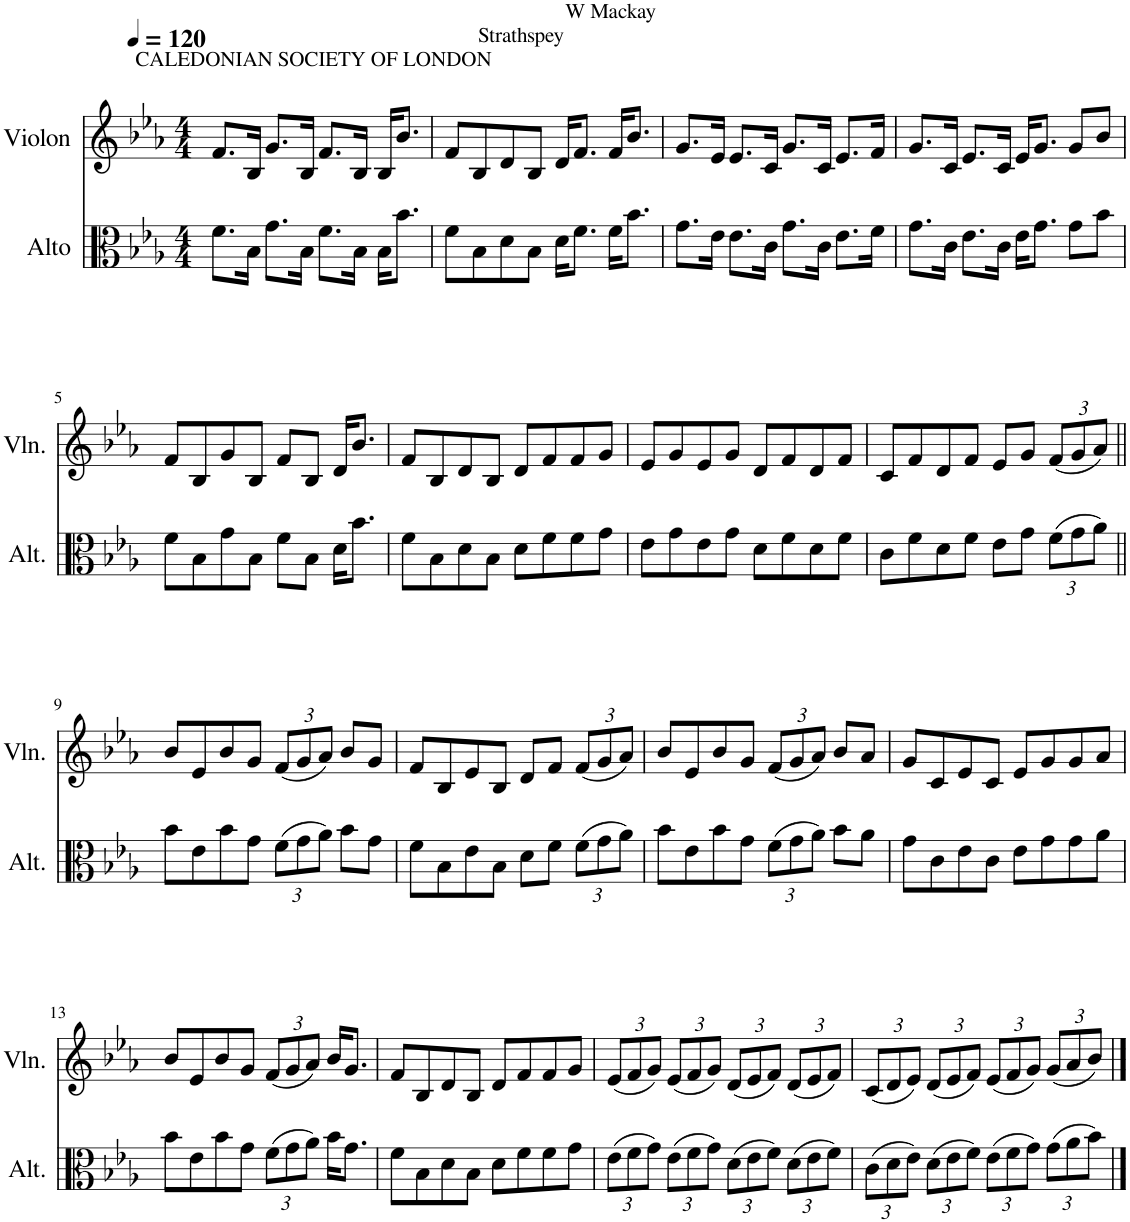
**kern	**kern
*part2	*part1
*staff2	*staff1
*I"Alto	*I"Violon
*I'Alt.	*I'Vln.
*clefC3	*clefG2
*k[b-e-a-]	*k[b-e-a-]
*M4/4	*M4/4
*MM120	*MM120
=1	=1
8.f\L	8.f/L
16B-\Jk	16B-/Jk
8.g\L	8.g/L
16B-\Jk	16B-/Jk
!	!LO:TX:a:t=CALEDONIAN SOCIETY OF LONDON
8.f\L	8.f/L
16B-\Jk	16B-/Jk
16B-\KL	16B-/KL
8.b-\J	8.b-/J
=2	=2
!	!LO:TX:a:t=Strathspey
8f\L	8f/L
8B-\	8B-/
8d\	8d/
8B-\J	8B-/J
!	!LO:TX:a:t=W Mackay
16d\KL	16d/KL
8.f\J	8.f/J
16f\KL	16f/KL
8.b-\J	8.b-/J
=3	=3
8.g\L	8.g/L
16e-\Jk	16e-/Jk
8.e-\L	8.e-/L
16c\Jk	16c/Jk
8.g\L	8.g/L
16c\Jk	16c/Jk
8.e-\L	8.e-/L
16f\Jk	16f/Jk
=4	=4
8.g\L	8.g/L
16c\Jk	16c/Jk
8.e-\L	8.e-/L
16c\Jk	16c/Jk
16e-\KL	16e-/KL
8.g\J	8.g/J
8g\L	8g/L
8b-\J	8b-/J
!!LO:LB:g=z
=5	=5
8f\L	8f/L
8B-\	8B-/
8g\	8g/
8B-\J	8B-/J
8f\L	8f/L
8B-\J	8B-/J
16d\KL	16d/KL
8.b-\J	8.b-/J
=6	=6
8f\L	8f/L
8B-\	8B-/
8d\	8d/
8B-\J	8B-/J
8d\L	8d/L
8f\	8f/
8f\	8f/
8g\J	8g/J
=7	=7
8e-\L	8e-/L
8g\	8g/
8e-\	8e-/
8g\J	8g/J
8d\L	8d/L
8f\	8f/
8d\	8d/
8f\J	8f/J
=8	=8
8c\L	8c/L
8f\	8f/
8d\	8d/
8f\J	8f/J
8e-\L	8e-/L
8g\J	8g/J
*Xbrackettup	*Xbrackettup
(12f\L	(12f/L
12g\	12g/
12a-\J)	12a-/J)
!!LO:LB:g=z
=9||	=9||
8b-\L	8b-/L
8e-\	8e-/
8b-\	8b-/
8g\J	8g/J
(12f\L	(12f/L
12g\	12g/
12a-\J)	12a-/J)
8b-\L	8b-/L
8g\J	8g/J
=10	=10
8f\L	8f/L
8B-\	8B-/
8e-\	8e-/
8B-\J	8B-/J
8d\L	8d/L
8f\J	8f/J
(12f\L	(12f/L
12g\	12g/
12a-\J)	12a-/J)
=11	=11
8b-\L	8b-/L
8e-\	8e-/
8b-\	8b-/
8g\J	8g/J
(12f\L	(12f/L
12g\	12g/
12a-\J)	12a-/J)
8b-\L	8b-/L
8a-\J	8a-/J
=12	=12
8g\L	8g/L
8c\	8c/
8e-\	8e-/
8c\J	8c/J
8e-\L	8e-/L
8g\	8g/
8g\	8g/
8a-\J	8a-/J
!!LO:LB:g=z
=13	=13
8b-\L	8b-/L
8e-\	8e-/
8b-\	8b-/
8g\J	8g/J
(12f\L	(12f/L
12g\	12g/
12a-\J)	12a-/J)
16b-\KL	16b-/KL
8.g\J	8.g/J
=14	=14
8f\L	8f/L
8B-\	8B-/
8d\	8d/
8B-\J	8B-/J
8d\L	8d/L
8f\	8f/
8f\	8f/
8g\J	8g/J
=15	=15
(12e-\L	(12e-/L
12f\	12f/
12g\J)	12g/J)
(12e-\L	(12e-/L
12f\	12f/
12g\J)	12g/J)
(12d\L	(12d/L
12e-\	12e-/
12f\J)	12f/J)
(12d\L	(12d/L
12e-\	12e-/
12f\J)	12f/J)
=16	=16
(12c\L	(12c/L
12d\	12d/
12e-\J)	12e-/J)
(12d\L	(12d/L
12e-\	12e-/
12f\J)	12f/J)
(12e-\L	(12e-/L
12f\	12f/
12g\J)	12g/J)
(12g\L	(12g/L
12a-\	12a-/
12b-\J)	12b-/J)
==	==
*-	*-
